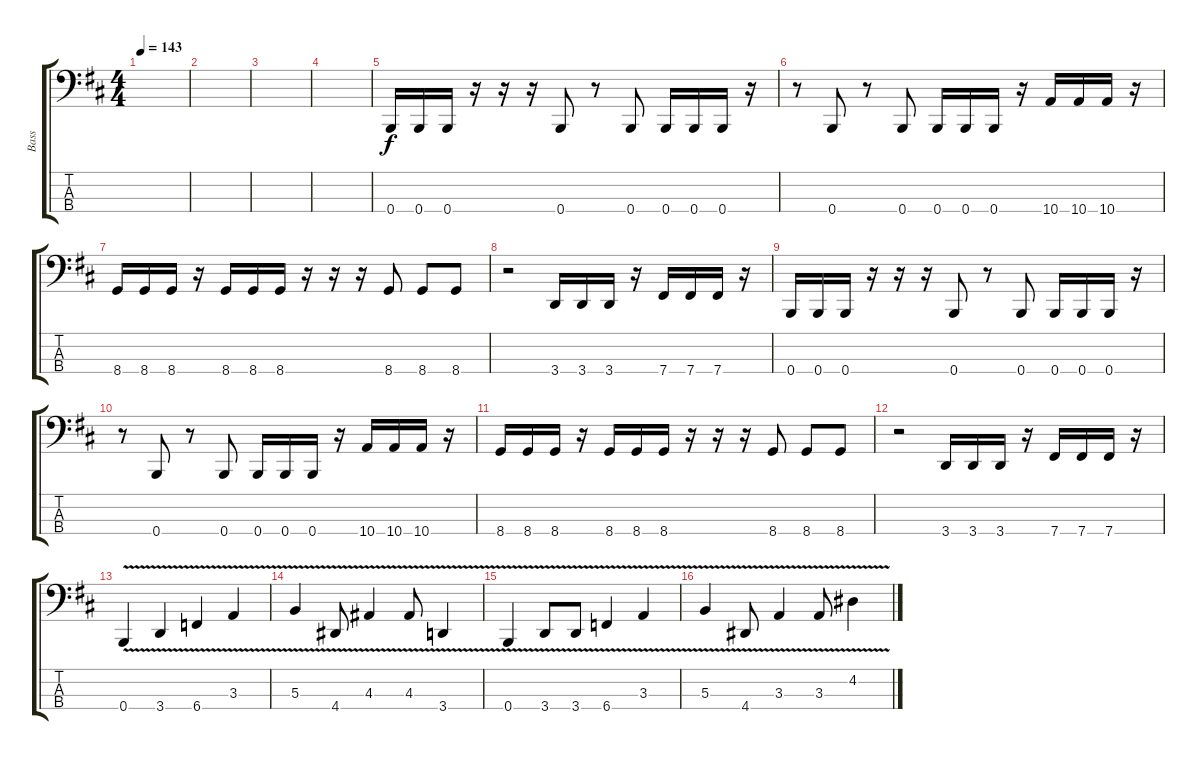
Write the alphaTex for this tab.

\track ("Bass" "Bass") {instrument electricbasspick}
\staff {score tabs}
\tuning (E2 B1 Gb1 B0) {hide}
\ts (4 4)
\tempo 143
\clef f4
\ks bminor
|
|
|
|
0.4.16 0.4.16 0.4.16 r.16 r.16 r.16 0.4.8 r.8 0.4.8 0.4.16 0.4.16 0.4.16 r.16 |
r.8 0.4.8 r.8 0.4.8 0.4.16 0.4.16 0.4.16 r.16 10.4.16 10.4.16 10.4.16 r.16 |
8.4.16 8.4.16 8.4.16 r.16 8.4.16 8.4.16 8.4.16 r.16 r.16 r.16 8.4.8 8.4.8 8.4.8 |
r.2 3.4.16 3.4.16 3.4.16 r.16 7.4.16 7.4.16 7.4.16 r.16 |
0.4.16 0.4.16 0.4.16 r.16 r.16 r.16 0.4.8 r.8 0.4.8 0.4.16 0.4.16 0.4.16 r.16 |
r.8 0.4.8 r.8 0.4.8 0.4.16 0.4.16 0.4.16 r.16 10.4.16 10.4.16 10.4.16 r.16 |
8.4.16 8.4.16 8.4.16 r.16 8.4.16 8.4.16 8.4.16 r.16 r.16 r.16 8.4.8 8.4.8 8.4.8 |
r.2 3.4.16 3.4.16 3.4.16 r.16 7.4.16 7.4.16 7.4.16 r.16 |
0.4{v}.4 3.4{v}.4 6.4{v}.4 3.3{v}.4 |
5.3{v}.4 4.4{v}.8 4.3{v}.4 4.3{v}.8 3.4{v}.4 |
0.4{v}.4 3.4{v}.8 3.4{v}.8 6.4{v}.4 3.3{v}.4 |
5.3{v}.4 4.4{v}.8 3.3{v}.4 3.3{v}.8 4.2{v}.4
